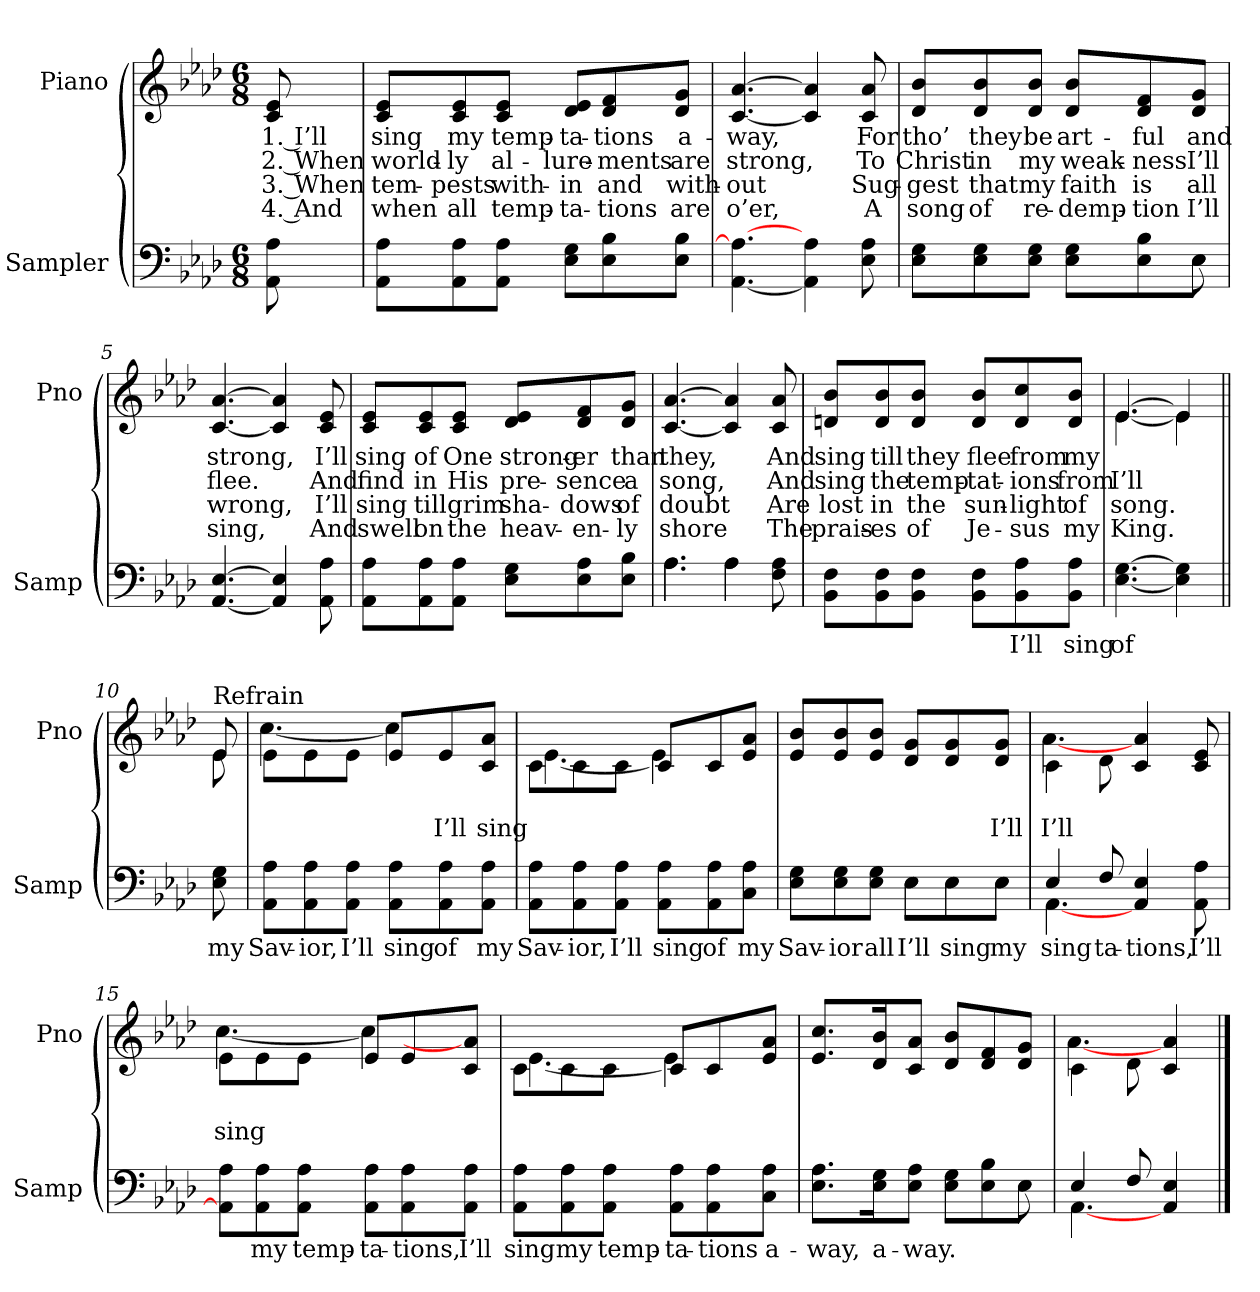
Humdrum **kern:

**kern	**text	**kern	**text	**text	**text	**text
*part2	*part2	*part1	*part1	*part1	*part1	*part1
*staff2	*staff2	*staff1	*staff1	*staff1	*staff1	*staff1
*I"Sampler	*	*I"Piano	*	*	*	*
*I'Samp	*	*I'Pno	*	*	*	*
*clefF4	*	*clefG2	*	*	*	*
*k[b-e-a-d-]	*	*k[b-e-a-d-]	*	*	*	*
*A-:	*	*A-:	*	*	*	*
*M6/8	*	*M6/8	*	*	*	*
=1	=1	=1	=1	=1	=1	=1
8AA- 8A-	.	8c 8e-	1. I’ll	2. When	3. When	4. And
=2	=2	=2	=2	=2	=2	=2
8AA-\ 8A-\L	.	8c/ 8e-/L	sing	world-	tem-	when
8AA-\ 8A-\	.	8c/ 8e-/	my	-ly	-pests	all
8AA-\ 8A-\J	.	8c/ 8e-/J	temp-	al-	with-	temp-
8E-\ 8G\L	.	8d-/ 8e-/L	-ta-	-lure-	-in	-ta-
8E-\ 8B-\	.	8d-/ 8f/	-tions	-ments	and	-tions
8E-\ 8B-\J	.	8d-/ 8g/J	a-	are	with-	are
=3	=3	=3	=3	=3	=3	=3
[4.AA- 4.A-_	.	[4.c [4.a-	-way,	strong,	-out	o’er,
4AA-] 4A-	.	4c] 4a-]	.	.	.	.
8E- 8A-	.	8c 8a-	For	To	Sug-	A
=4	=4	=4	=4	=4	=4	=4
*^	*	*	*	*	*	*
8E-\ 8G\L	8ryy	.	8d-/ 8b-/L	tho’	Christ	-gest	song
*v	*v	*	*	*	*	*	*
8E-\ 8G\	.	8d-/ 8b-/	they	in	that	of
8E-\ 8G\J	.	8d-/ 8b-/J	be	my	my	re-
8E-\ 8G\L	.	8d-/ 8b-/L	art-	weak-	faith	-demp-
8E-\ 8B-\	.	8d-/ 8f/	-ful	-ness	is	-tion
*^	*	*	*	*	*	*
8E-\J	8E-	.	8d-/ 8g/J	and	I’ll	all	I’ll
*v	*v	*	*	*	*	*	*
=5	=5	=5	=5	=5	=5	=5
[4.AA- [4.E-	.	[4.c [4.a-	strong,	flee.	wrong,	sing,
4AA-] 4E-]	.	4c] 4a-]	.	.	.	.
8AA-\ 8A-\	.	8c 8e-	I’ll	And	I’ll	And
=6	=6	=6	=6	=6	=6	=6
8AA-\ 8A-\L	.	8c/ 8e-/L	sing	find	sing	swell
8AA-\ 8A-\	.	8c/ 8e-/	of	in	till	on
8AA-\ 8A-\J	.	8c/ 8e-/J	One	His	grim	the
8E-\ 8G\L	.	8d-/ 8e-/L	strong-	pre-	sha-	heav-
8E-\ 8A-\	.	8d-/ 8f/	-er	-sence	-dows	-en-
8E-\ 8B-\J	.	8d-/ 8g/J	than	a	of	-ly
=7	=7	=7	=7	=7	=7	=7
*^	*	*	*	*	*	*
4.A-\	4.A-	.	[4.c [4.a-	they,	song,	doubt	shore
4A-\	4A-	.	4c] 4a-]	.	.	.	.
8F 8A-	8ryy	.	8c 8a-	And	And	Are	The
*v	*v	*	*	*	*	*	*
=8	=8	=8	=8	=8	=8	=8
8BB-\ 8F\L	.	8dn/ 8b-/L	sing	sing	lost	prais-
8BB-\ 8F\	.	8d/ 8b-/	till	the	in	-es
8BB-\ 8F\J	.	8d/ 8b-/J	they	temp-	the	of
8BB-\ 8F\L	.	8d/ 8b-/L	flee	-tat-	sun-	Je-
8BB-\ 8A-\	I’ll	8d/ 8cc/	from	-ions	-light	-sus
8BB-\ 8A-\J	sing	8d/ 8b-/J	my	from	of	my
=9	=9	=9	=9	=9	=9	=9
*	*	*^	*	*	*	*
[4.E- [4.G	of	[4.e-/	[4.e-	.	I’ll	song.	King.
4E-] 4G]	.	4e-/]	4e-]	.	.	.	.
=10||	=10||	=10||	=10||	=10||	=10||	=10||	=10||
!	!	!LO:TX:t=Refrain	!	!	!	!	!
8E- 8G	my	8e-/	8e-	.	.	.	.
=11	=11	=11	=11	=11	=11	=11	=11
8AA-\ 8A-\L	Sav-	8e-\L	[4.cc	.	.	.	.
8AA-\ 8A-\	-ior,	8e-\	.	.	.	.	.
8AA-\ 8A-\J	I’ll	8e-\J	.	.	.	.	.
8AA-\ 8A-\L	sing	8e-/L	4cc]	.	.	.	.
8AA-\ 8A-\	of	8e-/	.	.	I’ll	.	.
8AA-\ 8A-\J	my	8c/ 8a-/J	8ryy	.	sing	.	.
=12	=12	=12	=12	=12	=12	=12	=12
8AA-\ 8A-\L	Sav-	8c\L	[4.e-	.	.	.	.
8AA-\ 8A-\	-ior,	8c\	.	.	.	.	.
8AA-\ 8A-\J	I’ll	8c\J	.	.	.	.	.
8AA-\ 8A-\L	sing	8c/L	4e-]	.	.	.	.
8AA-\ 8A-\	of	8c/	.	.	.	.	.
8C\ 8A-\J	my	8e-/ 8a-/J	8ryy	.	.	.	.
*	*	*v	*v	*	*	*	*
=13	=13	=13	=13	=13	=13	=13
*^	*	*	*	*	*	*
8E-\ 8G\L	4.ryy	Sav-	8e-/ 8b-/L	.	.	.	.
8E-\ 8G\	.	-ior	8e-/ 8b-/	.	.	.	.
8E-\ 8G\J	.	all	8e-/ 8b-/J	.	.	.	.
8E-\L	8E-\L	I’ll	8d-/ 8g/L	.	.	.	.
8E-\	8E-\	sing	8d-/ 8g/	.	.	.	.
8E-\J	8E-\J	my	8d-/ 8g/J	.	I’ll	.	.
=14	=14	=14	=14	=14	=14	=14	=14
*	*	*	*^	*	*	*	*
4E-/	[4.AA-	sing	4c\	[4.a-	.	I’ll	.	.
8F/	.	-ta-	8d-\	.	.	.	.	.
4AA- 4E-	4.ryy	-tions,	4c 4a-	4.ryy	.	.	.	.
8AA- 8A-	.	I’ll	8c 8e-	.	.	.	.	.
*v	*v	*	*	*	*	*	*	*
=15	=15	=15	=15	=15	=15	=15	=15
8AA-]\ 8A-\L	.	8e-\L	[4.cc	.	sing	.	.
8AA-\ 8A-\	my	8e-\	.	.	.	.	.
8AA-\ 8A-\J	temp-	8e-\J	.	.	.	.	.
8AA-\ 8A-\L	-ta-	8e-/L	4cc]	.	.	.	.
8AA-\ 8A-\	-tions,	8e-/	.	.	.	.	.
8AA-\ 8A-\J	I’ll	8c/ 8a-]/J	8ryy	.	.	.	.
=16	=16	=16	=16	=16	=16	=16	=16
8AA-\ 8A-\L	sing	8c\L	[4.e-	.	.	.	.
8AA-\ 8A-\	my	8c\	.	.	.	.	.
8AA-\ 8A-\J	temp-	8c\J	.	.	.	.	.
8AA-\ 8A-\L	-ta-	8c/L	4e-]	.	.	.	.
8AA-\ 8A-\	-tions	8c/	.	.	.	.	.
8C\ 8A-\J	a-	8e-/ 8a-/J	8ryy	.	.	.	.
*	*	*v	*v	*	*	*	*
=17	=17	=17	=17	=17	=17	=17
*^	*	*	*	*	*	*
8.E-\ 8.A-\L	8ryy	-way,	8.e-/ 8.cc/L	.	.	.	.
*v	*v	*	*	*	*	*	*
16E-\ 16G\K	a-	16d-/ 16b-/K	.	.	.	.
8E-\ 8A-\J	-way.	8c/ 8a-/J	.	.	.	.
8E-\ 8G\L	.	8d-/ 8b-/L	.	.	.	.
8E-\ 8B-\	.	8d-/ 8f/	.	.	.	.
*^	*	*	*	*	*	*
8E-\J	8E-	.	8d-/ 8g/J	.	.	.	.
=18	=18	=18	=18	=18	=18	=18	=18
*	*	*	*^	*	*	*	*
4E-/	[4.AA-	.	4c\	[4.a-	.	.	.	.
8F/	.	.	8d-\	.	.	.	.	.
4AA- 4E-	4ryy	.	4c 4a-	4ryy	.	.	.	.
*v	*v	*	*	*	*	*	*	*
*	*	*v	*v	*	*	*	*
==	==	==	==	==	==	==
*-	*-	*-	*-	*-	*-	*-
